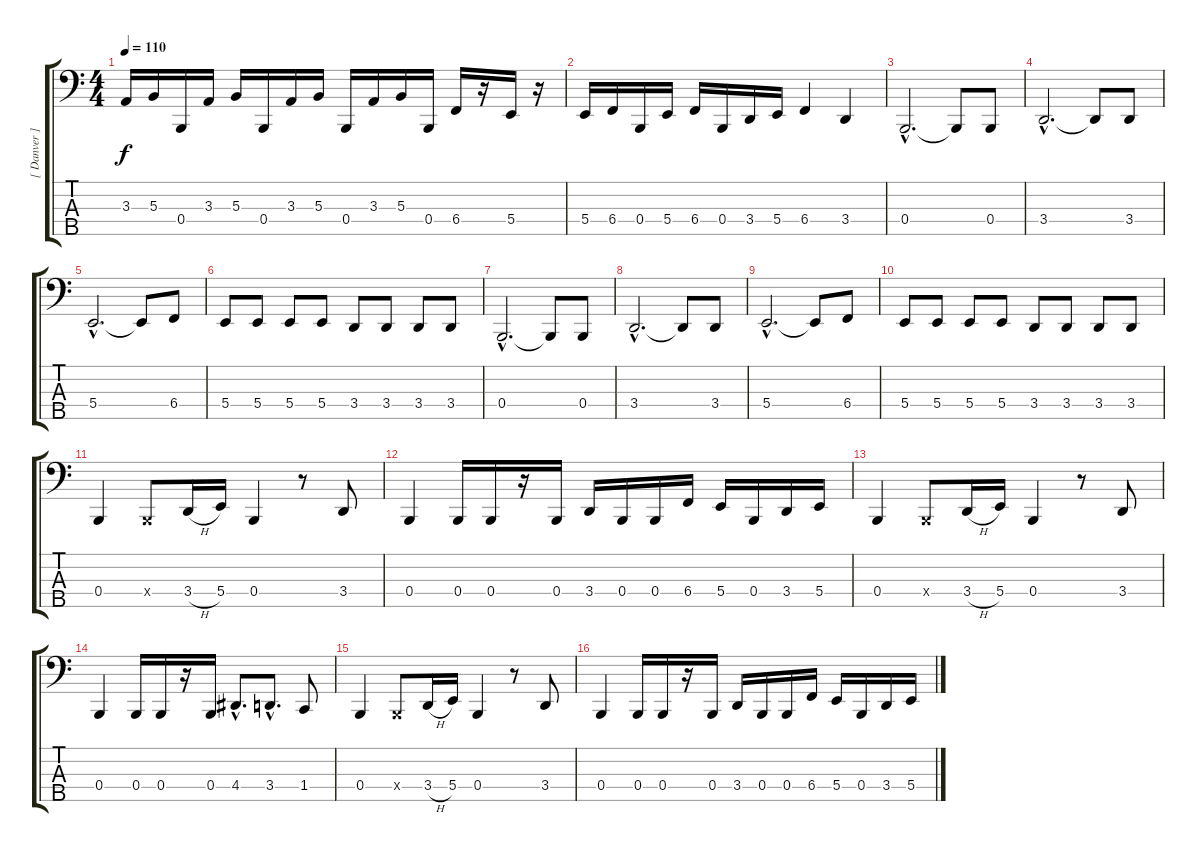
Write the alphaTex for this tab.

\track ("[ Danver ]" "[ Danver ]") {instrument electricbasspick}
\staff {score tabs}
\tuning (E2 B1 Gb1 B0 Ab0) {hide}
\ts (4 4)
\tempo 110
\clef f4
\ks c
3.3.16{dy f} 5.3.16 0.4.16 3.3.16 5.3.16 0.4.16 3.3.16 5.3.16 0.4.16 3.3.16 5.3.16 0.4.16 6.4.16 r.16 5.4.16 r.16 |
5.4.16 6.4.16 0.4.16 5.4.16 6.4.16 0.4.16 3.4.16 5.4.16 6.4.4 3.4.4 |
0.4{hac}.2{d} 0.4{t}.8 0.4.8 |
3.4{hac}.2{d} 3.4{t}.8 3.4.8 |
5.4{hac}.2{d} 5.4{t}.8 6.4.8 |
5.4.8 5.4.8 5.4.8 5.4.8 3.4.8 3.4.8 3.4.8 3.4.8 |
0.4{hac}.2{d} 0.4{t}.8 0.4.8 |
3.4{hac}.2{d} 3.4{t}.8 3.4.8 |
5.4{hac}.2{d} 5.4{t}.8 6.4.8 |
5.4.8 5.4.8 5.4.8 5.4.8 3.4.8 3.4.8 3.4.8 3.4.8 |
0.4.4 0.4{x}.8 3.4{h}.16 5.4.16 0.4.4 r.8 3.4.8 |
0.4.4 0.4.16 0.4.16 r.16 0.4.16 3.4.16 0.4.16 0.4.16 6.4.16 5.4.16 0.4.16 3.4.16 5.4.16 |
0.4.4 0.4{x}.8 3.4{h}.16 5.4.16 0.4.4 r.8 3.4.8 |
0.4.4 0.4.16 0.4.16 r.16 0.4.16 4.4{hac}.8{d} 3.4{hac}.8{d} 1.4.8 |
0.4.4 0.4{x}.8 3.4{h}.16 5.4.16 0.4.4 r.8 3.4.8 |
0.4.4 0.4.16 0.4.16 r.16 0.4.16 3.4.16 0.4.16 0.4.16 6.4.16 5.4.16 0.4.16 3.4.16 5.4.16
